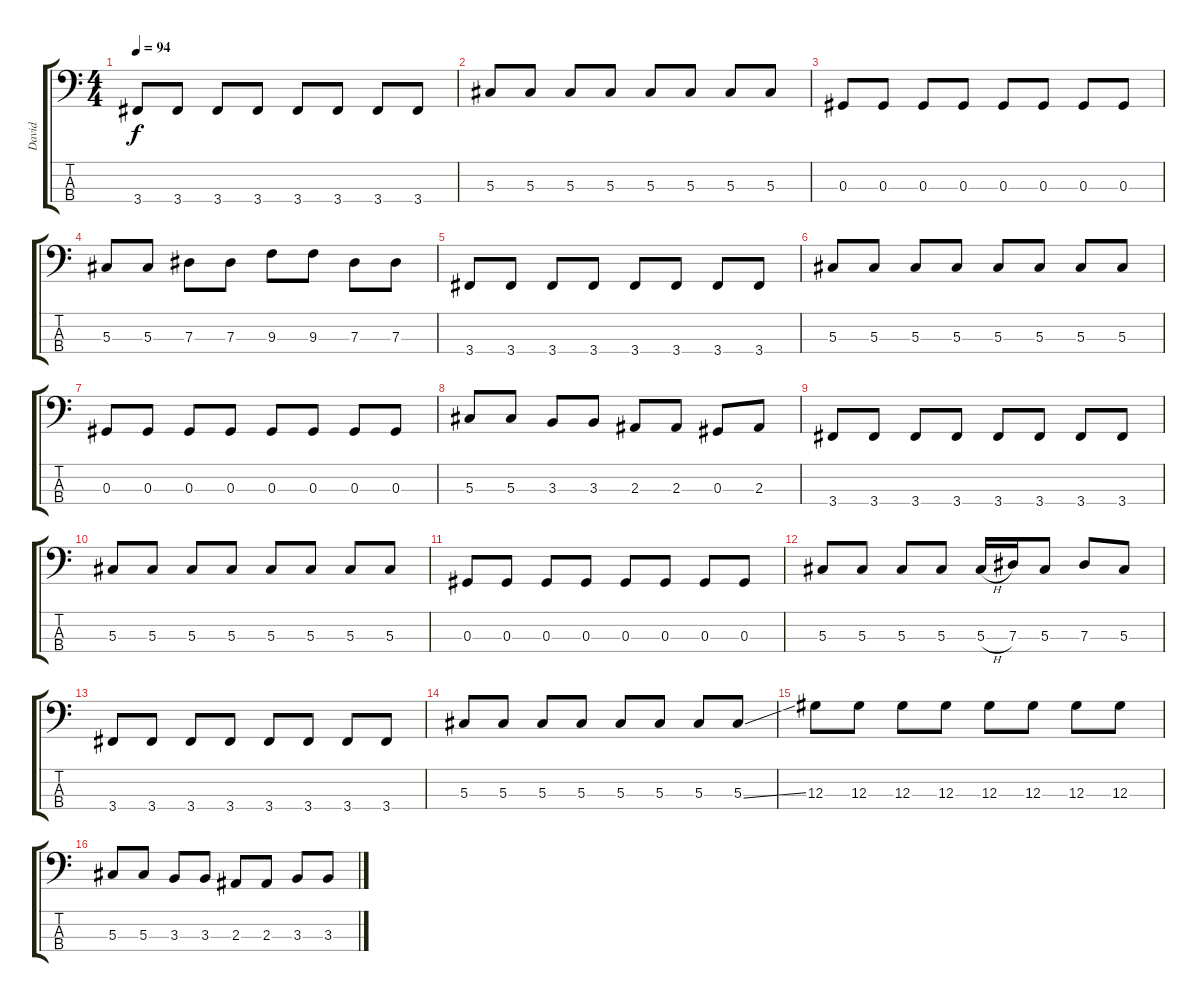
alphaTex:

\track ("David" "David") {instrument electricbassfinger}
\staff {score tabs}
\tuning (Gb2 Db2 Ab1 Eb1) {hide}
\ts (4 4)
\tempo 94
\clef f4
\ks c
3.4.8{dy f} 3.4.8 3.4.8 3.4.8 3.4.8 3.4.8 3.4.8 3.4.8 |
5.3.8 5.3.8 5.3.8 5.3.8 5.3.8 5.3.8 5.3.8 5.3.8 |
0.3.8 0.3.8 0.3.8 0.3.8 0.3.8 0.3.8 0.3.8 0.3.8 |
5.3.8 5.3.8 7.3.8 7.3.8 9.3.8 9.3.8 7.3.8 7.3.8 |
3.4.8 3.4.8 3.4.8 3.4.8 3.4.8 3.4.8 3.4.8 3.4.8 |
5.3.8 5.3.8 5.3.8 5.3.8 5.3.8 5.3.8 5.3.8 5.3.8 |
0.3.8 0.3.8 0.3.8 0.3.8 0.3.8 0.3.8 0.3.8 0.3.8 |
5.3.8 5.3.8 3.3.8 3.3.8 2.3.8 2.3.8 0.3.8 2.3.8 |
3.4.8 3.4.8 3.4.8 3.4.8 3.4.8 3.4.8 3.4.8 3.4.8 |
5.3.8 5.3.8 5.3.8 5.3.8 5.3.8 5.3.8 5.3.8 5.3.8 |
0.3.8 0.3.8 0.3.8 0.3.8 0.3.8 0.3.8 0.3.8 0.3.8 |
5.3.8 5.3.8 5.3.8 5.3.8 5.3{h}.16 7.3.16 5.3.8 7.3.8 5.3.8 |
3.4.8 3.4.8 3.4.8 3.4.8 3.4.8 3.4.8 3.4.8 3.4.8 |
5.3.8 5.3.8 5.3.8 5.3.8 5.3.8 5.3.8 5.3.8 5.3{ss}.8 |
12.3.8 12.3.8 12.3.8 12.3.8 12.3.8 12.3.8 12.3.8 12.3.8 |
5.3.8 5.3.8 3.3.8 3.3.8 2.3.8 2.3.8 3.3.8 3.3.8
